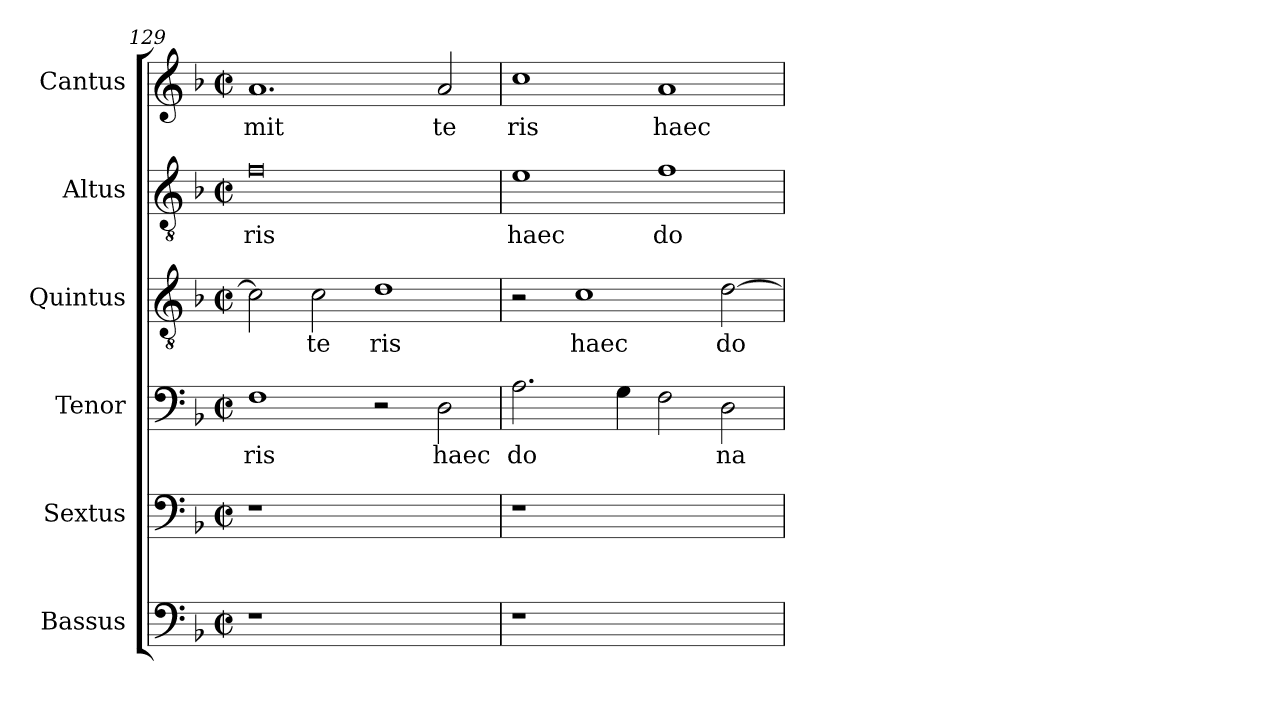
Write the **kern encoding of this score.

**kern	**kern	**kern	**text	**kern	**text	**kern	**text	**kern	**text
*part6	*part5	*part4	*part4	*part3	*part3	*part2	*part2	*part1	*part1
*staff6	*staff5	*staff4	*staff4	*staff3	*staff3	*staff2	*staff2	*staff1	*staff1
*I"Bassus	*I"Sextus	*I"Tenor	*	*I"Quintus	*	*I"Altus	*	*I"Cantus	*
*clefF4	*clefF4	*clefF4	*	*clefGv2	*	*clefGv2	*	*clefG2	*
*k[b-]	*k[b-]	*k[b-]	*	*k[b-]	*	*k[b-]	*	*k[b-]	*
*F:	*F:	*F:	*	*F:	*	*F:	*	*F:	*
*M2/2	*M2/2	*M2/2	*	*M2/2	*	*M2/2	*	*M2/2	*
*met(c|)	*met(c|)	*met(c|)	*	*met(c|)	*	*met(c|)	*	*met(c|)	*
=129	=129	=129	=129	=129	=129	=129	=129	=129	=129
!	!	!	!LO:LY:b:cj	!	!	!	!LO:LY:b:cj	!	!LO:LY:b:cj
1r	1r	1F	ris	2c\]	.	0f	ris	1.a	mit
!	!	!	!	!	!LO:LY:b:cj	!	!	!	!
.	.	.	.	2c\	te	.	.	.	.
!	!	!	!	!	!LO:LY:b:cj	!	!	!	!
1ryy	1ryy	2r	.	1d	ris	.	.	.	.
!	!	!	!LO:LY:b:cj	!	!	!	!	!	!LO:LY:b:cj
.	.	2D\	haec	.	.	.	.	2a/	te
=130	=130	=130	=130	=130	=130	=130	=130	=130	=130
!	!	!	!LO:LY:b:cj	!	!	!	!LO:LY:b:cj	!	!LO:LY:b:cj
1r	1r	2.A\	do	2r	.	1e	haec	1cc	ris
!	!	!	!	!	!LO:LY:b:cj	!	!	!	!
.	.	.	.	1c	haec	.	.	.	.
.	.	4G\	.	.	.	.	.	.	.
!	!	!	!	!	!	!	!LO:LY:b:cj	!	!LO:LY:b:cj
1ryy	1ryy	2F\	.	.	.	1f	do	1a	haec
!	!	!	!LO:LY:b:cj	!	!LO:LY:b:cj	!	!	!	!
.	.	2D\	na	[>2d\	do	.	.	.	.
=	=	=	=	=	=	=	=	=	=
*-	*-	*-	*-	*-	*-	*-	*-	*-	*-
